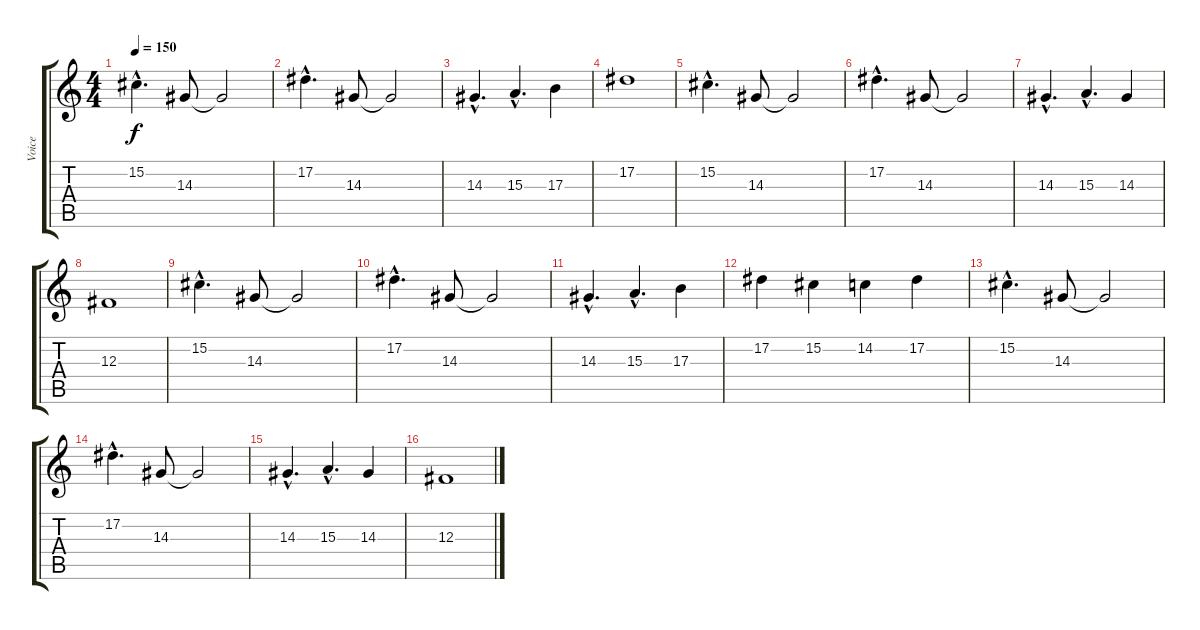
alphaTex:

\track ("Voice" "Voice") {instrument tenorsax}
\staff {score tabs}
\tuning (Eb4 Bb3 Gb3 Db3 Ab2 Eb2) {hide}
\ts (4 4)
\tempo 150
\clef g2
\ks c
15.2{hac}.4{d dy f} 14.3.8 14.3{t}.2 |
17.2{hac}.4{d} 14.3.8 14.3{t}.2 |
14.3{hac}.4{d} 15.3{hac}.4{d} 17.3.4 |
17.2.1 |
15.2{hac}.4{d} 14.3.8 14.3{t}.2 |
17.2{hac}.4{d} 14.3.8 14.3{t}.2 |
14.3{hac}.4{d} 15.3{hac}.4{d} 14.3.4 |
12.3.1 |
15.2{hac}.4{d} 14.3.8 14.3{t}.2 |
17.2{hac}.4{d} 14.3.8 14.3{t}.2 |
14.3{hac}.4{d} 15.3{hac}.4{d} 17.3.4 |
17.2.4 15.2.4 14.2.4 17.2.4 |
15.2{hac}.4{d volume 0} 14.3.8 14.3{t}.2 |
17.2{hac}.4{d} 14.3.8 14.3{t}.2 |
14.3{hac}.4{d} 15.3{hac}.4{d} 14.3.4 |
12.3.1
